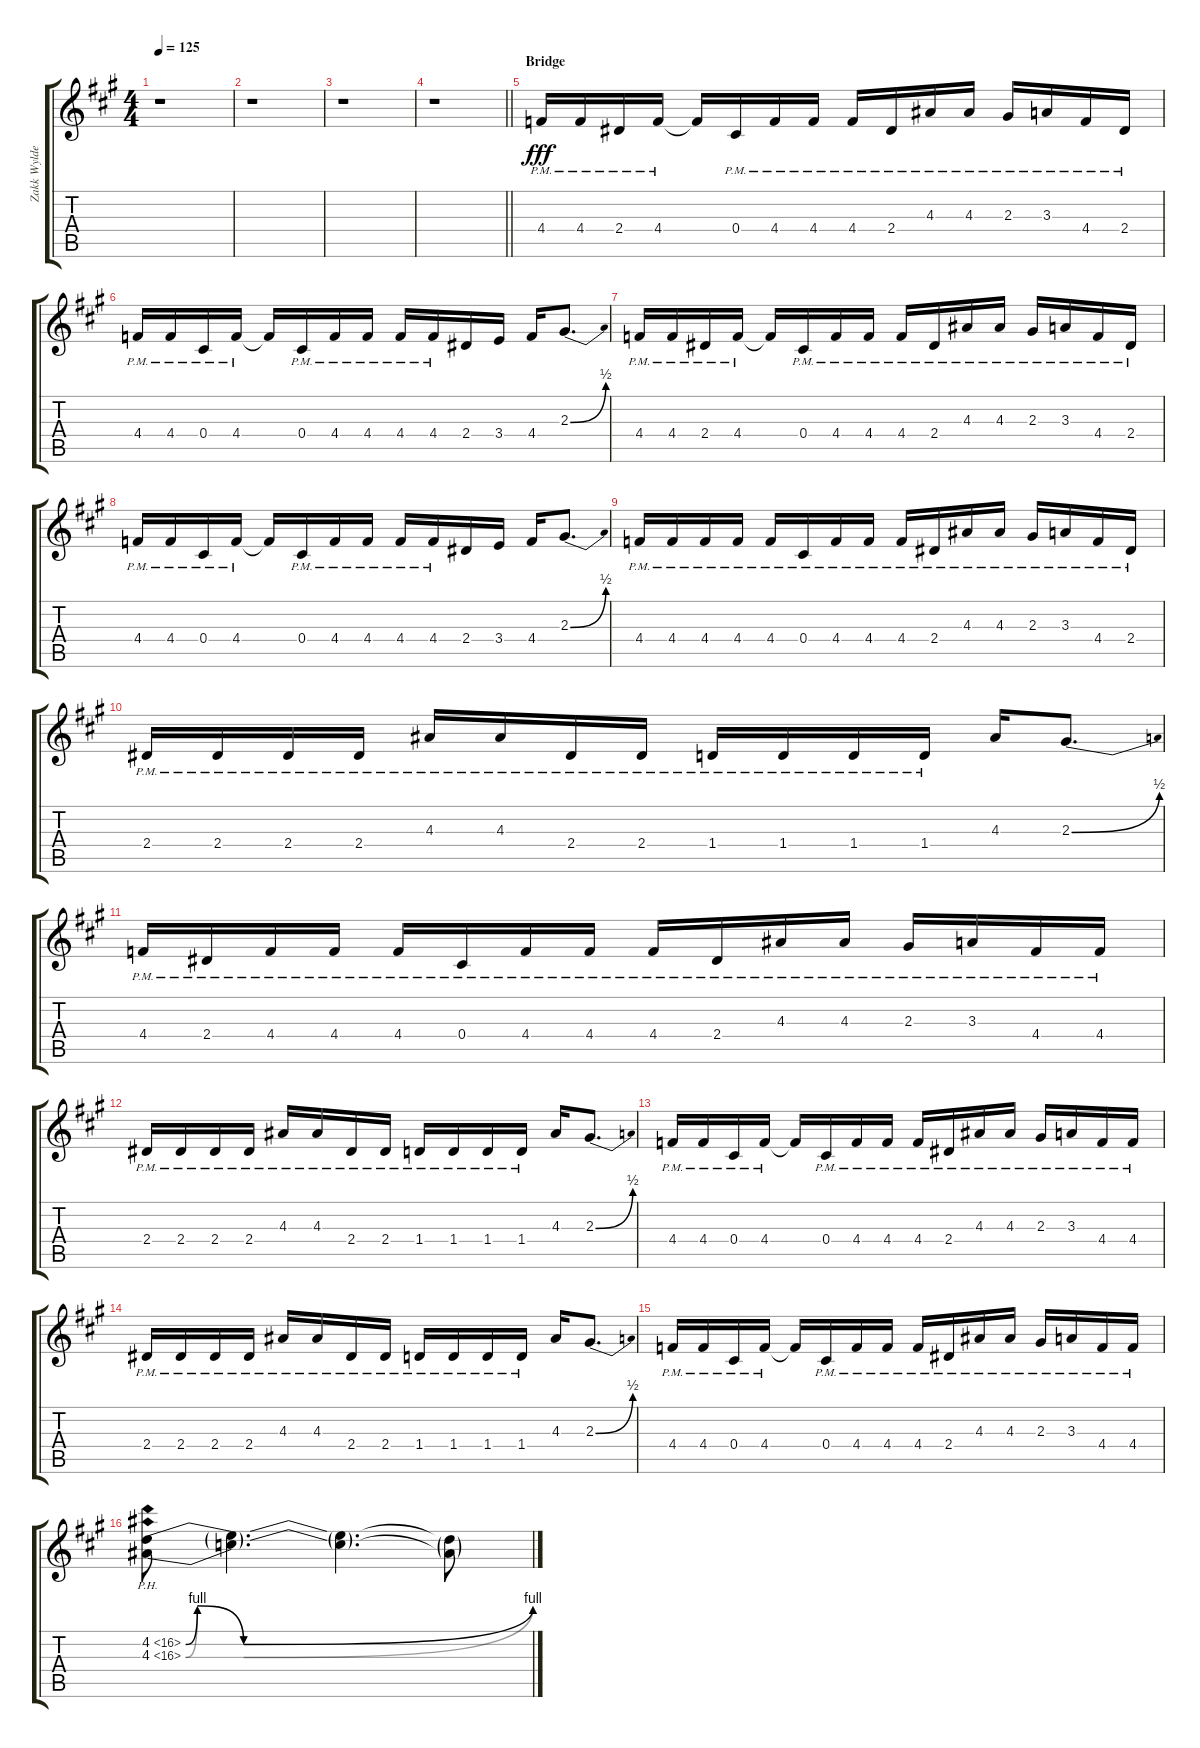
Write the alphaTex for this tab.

\track ("Zakk Wylde - Lead Guitar II" "Zakk Wylde") {instrument distortionguitar}
\staff {score tabs}
\tuning (Eb4 Bb3 Gb3 Db3 Ab2 Eb2) {hide}
\ts (4 4)
\tempo 125
\clef g2
\ks a
r.1{dy fff} |
r.1 |
r.1 |
\barLineRight lightlight
r.1 |
\section ("" "Bridge")
4.4{pm}.16 4.4{pm}.16 2.4{pm}.16 4.4{pm}.16 4.4{t}.16 0.4{pm}.16 4.4{pm}.16 4.4{pm}.16 4.4{pm}.16 2.4{pm}.16 4.3{pm}.16 4.3{pm}.16 2.3{pm}.16 3.3{pm}.16 4.4{pm}.16 2.4{pm}.16 |
4.4{pm}.16 4.4{pm}.16 0.4{pm}.16 4.4{pm}.16 4.4{t}.16 0.4{pm}.16 4.4{pm}.16 4.4{pm}.16 4.4{pm}.16 4.4{pm}.16 2.4.16 3.4.16 4.4.16 2.3{be (bend 0 0 60 2)}.8{d} |
4.4{pm}.16 4.4{pm}.16 2.4{pm}.16 4.4{pm}.16 4.4{t}.16 0.4{pm}.16 4.4{pm}.16 4.4{pm}.16 4.4{pm}.16 2.4{pm}.16 4.3{pm}.16 4.3{pm}.16 2.3{pm}.16 3.3{pm}.16 4.4{pm}.16 2.4{pm}.16 |
4.4{pm}.16 4.4{pm}.16 0.4{pm}.16 4.4{pm}.16 4.4{t}.16 0.4{pm}.16 4.4{pm}.16 4.4{pm}.16 4.4{pm}.16 4.4{pm}.16 2.4.16 3.4.16 4.4.16 2.3{be (bend 0 0 60 2)}.8{d} |
4.4{pm}.16 4.4{pm}.16 4.4{pm}.16 4.4{pm}.16 4.4{pm}.16 0.4{pm}.16 4.4{pm}.16 4.4{pm}.16 4.4{pm}.16 2.4{pm}.16 4.3{pm}.16 4.3{pm}.16 2.3{pm}.16 3.3{pm}.16 4.4{pm}.16 2.4{pm}.16 |
2.4{pm}.16 2.4{pm}.16 2.4{pm}.16 2.4{pm}.16 4.3{pm}.16 4.3{pm}.16 2.4{pm}.16 2.4{pm}.16 1.4{pm}.16 1.4{pm}.16 1.4{pm}.16 1.4{pm}.16 4.3.16 2.3{be (bend 0 0 60 2)}.8{d} |
4.4{pm}.16 2.4{pm}.16 4.4{pm}.16 4.4{pm}.16 4.4{pm}.16 0.4{pm}.16 4.4{pm}.16 4.4{pm}.16 4.4{pm}.16 2.4{pm}.16 4.3{pm}.16 4.3{pm}.16 2.3{pm}.16 3.3{pm}.16 4.4{pm}.16 4.4{pm}.16 |
2.4{pm}.16 2.4{pm}.16 2.4{pm}.16 2.4{pm}.16 4.3{pm}.16 4.3{pm}.16 2.4{pm}.16 2.4{pm}.16 1.4{pm}.16 1.4{pm}.16 1.4{pm}.16 1.4{pm}.16 4.3.16 2.3{be (bend 0 0 60 2)}.8{d} |
4.4{pm}.16 4.4{pm}.16 0.4{pm}.16 4.4{pm}.16 4.4{t}.16 0.4{pm}.16 4.4{pm}.16 4.4{pm}.16 4.4{pm}.16 2.4{pm}.16 4.3{pm}.16 4.3{pm}.16 2.3{pm}.16 3.3{pm}.16 4.4{pm}.16 4.4{pm}.16 |
2.4{pm}.16 2.4{pm}.16 2.4{pm}.16 2.4{pm}.16 4.3{pm}.16 4.3{pm}.16 2.4{pm}.16 2.4{pm}.16 1.4{pm}.16 1.4{pm}.16 1.4{pm}.16 1.4{pm}.16 4.3.16 2.3{be (bend 0 0 60 2)}.8{d} |
4.4{pm}.16 4.4{pm}.16 0.4{pm}.16 4.4{pm}.16 4.4{t}.16 0.4{pm}.16 4.4{pm}.16 4.4{pm}.16 4.4{pm}.16 2.4{pm}.16 4.3{pm}.16 4.3{pm}.16 2.3{pm}.16 3.3{pm}.16 4.4{pm}.16 4.4{pm}.16 |
(4.2{be (custom 0 0 2 4 10 0 60 4) ph 12} 4.3{be (custom 0 0 2 4 10 0 60 4) ph 12}).8 (4.2{t} 4.3{t}).4{d} (4.2{t} 4.3{t}).4{d} (4.2{t} 4.3{t}).8
